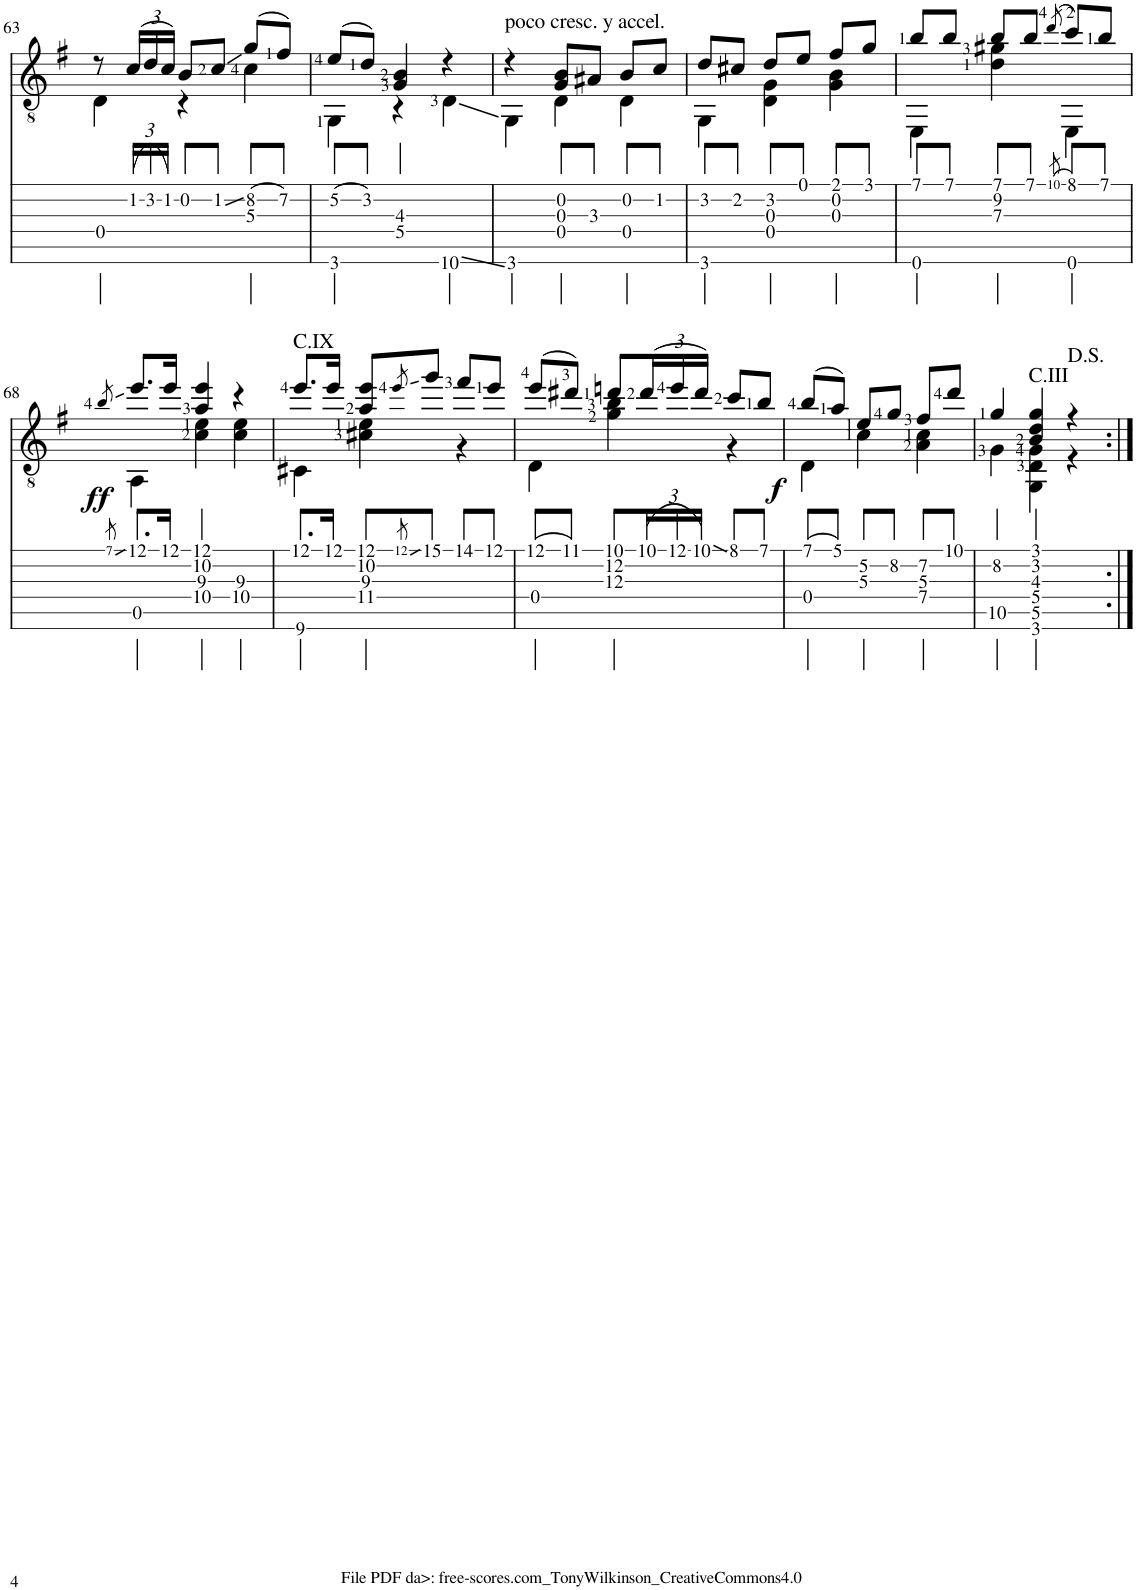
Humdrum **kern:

**kern	**kern	**dynam
*part2	*part1	*part1
*staff2	*staff1	*staff1
*I"Chitarra classica (Intavolatura)	*I"Guitar	*
!!LO:PB:g=z
*	*clefGv2	*
*k[f#]	*k[f#]	*
*M3/4	*M3/4	*
=63	=63	=63
*^	*^	*
8r	4D\	8r	4D\	.
*Xbrackettup	*	*Xbrackettup	*	*
(24c/LL	.	(24c/LL	.	.
24d/	.	24d/	.	.
24c/JJ)	.	24c/JJ)	.	.
8B/L	4r	8B/L	4r	.
8c/J	.	8c/J	.	.
(8g/L	4c\	(8g/L	4c\	.
8f#/J)	.	8f#/J)	.	.
=64	=64	=64	=64	=64
(8e/L	4GG\	(8e/L	4GG\	.
8d/J)	.	8d/J)	.	.
4G/ 4B/	4r	4G/ 4B/	4r	.
4r	4D\	4r	4D\	.
=65	=65	=65	=65	=65
!	!	!LO:TX:a:t=poco cresc. y accel.	!	!
4r	4GG\	4r	4GG\	.
8G/ 8B/L	4D\	8G/ 8B/L	4D\	.
8A#X/J	.	8A#X/J	.	.
8B/L	4D\	8B/L	4D\	.
8c/J	.	8c/J	.	.
=66	=66	=66	=66	=66
8d/L	4GG\	8d/L	4GG\	.
8c#X/J	.	8c#X/J	.	.
8d/L	4D\ 4G\	8d/L	4D\ 4G\	.
8e/J	.	8e/J	.	.
8f#/L	4G\ 4B\	8f#/L	4G\ 4B\	.
8g/J	.	8g/J	.	.
=67	=67	=67	=67	=67
8b/L	4EE\	8b/L	4EE\	.
8b/J	.	8b/J	.	.
8b/L	4d\ 4g#X\	8b/L	4d\ 4g#X\	.
8b/J	.	8b/J	.	.
(8qdd/	.	(8qdd/	.	.
8cc/L)	4EE\	8cc/L)	4EE\	.
8b/J	.	8b/J	.	.
!!LO:LB:g=z	!!
=68	=68	=68	=68	=68
8qb/	.	8qb/	.	.
!	!	!	!	!LO:DY:b
8.ee/L	4AA\	8.ee/L	4AA\	ff
16ee/Jk	.	16ee/Jk	.	.
4a/ 4ee/	4c\ 4e\	4a/ 4ee/	4c\ 4e\	.
4r	4c\ 4e\	4r	4c\ 4e\	.
=69	=69	=69	=69	=69
!	!	!LO:TX:a:t=C.IX	!	!
8.ee/L	4C#X\	8.ee/L	4C#X\	.
16ee/Jk	.	16ee/Jk	.	.
8a/ 8ee/L	4c#X\ 4e\	8a/ 8ee/L	4c#X\ 4e\	.
8qee/	.	8qee/	.	.
8gg/J	.	8gg/J	.	.
8ff#/L	4r	8ff#/L	4r	.
8ee/J	.	8ee/J	.	.
=70	=70	=70	=70	=70
(8ee/L	4D\	(8ee/L	4D\	.
8dd#X/J)	.	8dd#X/J)	.	.
8ddn/L	4g\ 4b\	8ddn/L	4g\ 4b\	.
(24dd/L	.	(24dd/L	.	.
24ee/	.	24ee/	.	.
24dd/JJ)	.	24dd/JJ)	.	.
8cc/L	4r	8cc/L	4r	.
8b/J	.	8b/J	.	.
=71	=71	=71	=71	=71
!	!	!	!	!LO:DY:b
(8b/L	4D\	(8b/L	4D\	f
8a/J)	.	8a/J)	.	.
8e/L	4c\	8e/L	4c\	.
8g/J	.	8g/J	.	.
8f#/L	4A\ 4c\	8f#/L	4A\ 4c\	.
8dd/J	.	8dd/J	.	.
=72	=72	=72	=72	=72
4g/	4G\	4g/	4G\	.
!	!	!LO:TX:a:t=C.III	!	!
4B/ 4d/ 4g/	4GG\ 4D\ 4G\	4B/ 4d/ 4g/	4GG\ 4D\ 4G\	.
4r	4r	4r	4r	.
*v	*v	*	*	*
*	*v	*v	*
=:|!	=:|!	=:|!
*-	*-	*-
